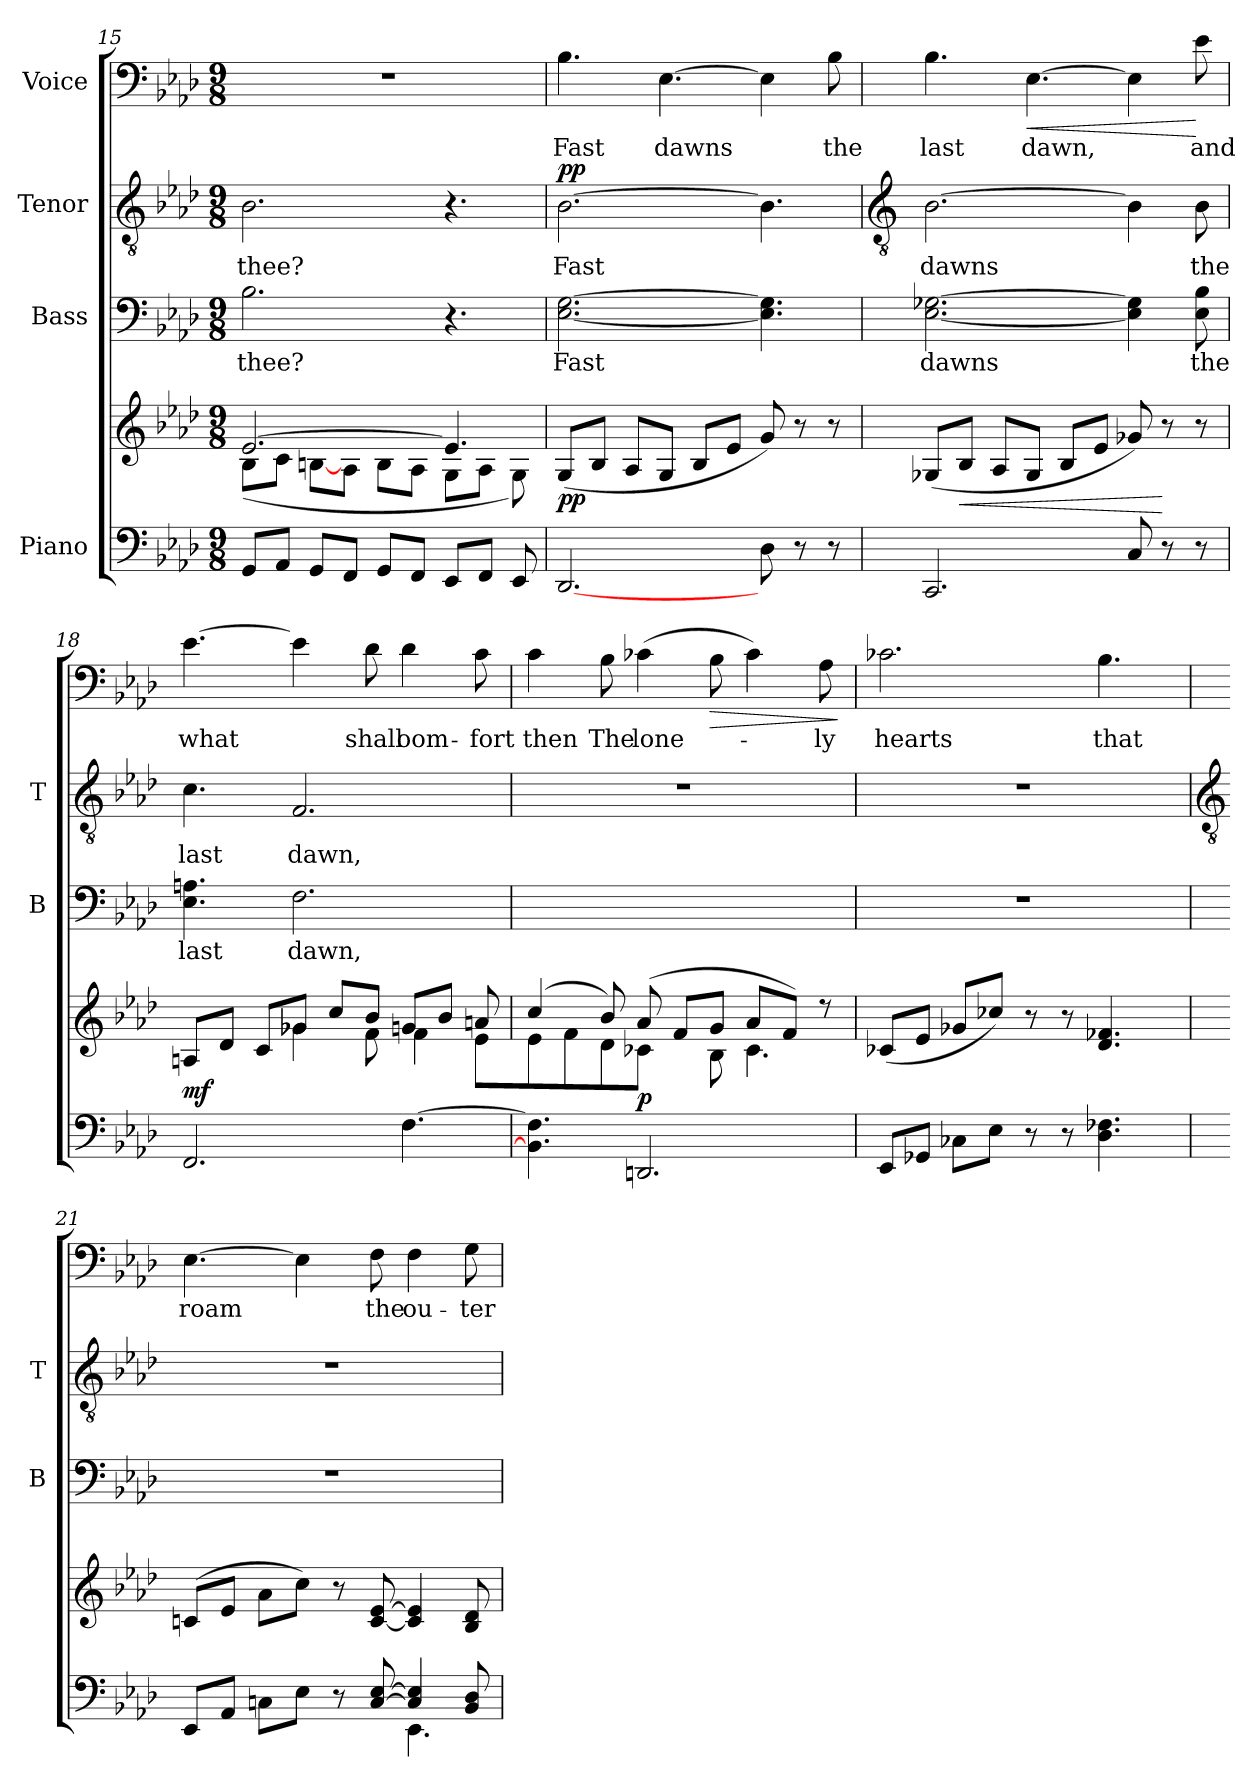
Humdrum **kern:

**kern	**kern	**dynam	**kern	**text	**kern	**text	**dynam	**kern	**text	**dynam
*part4	*part4	*part4	*part3	*part3	*part2	*part2	*part2	*part1	*part1	*part1
*staff5	*staff4	*staff4/5	*staff3	*staff3	*staff2	*staff2	*staff2	*staff1	*staff1	*staff1
*I"Piano	*	*	*I"Bass	*	*I"Tenor	*	*	*I"Voice	*	*
*	*	*	*I'B	*	*I'T	*	*	*	*	*
*clefF4	*clefG2	*	*clefF4	*	*clefGv2	*	*	*clefF4	*	*
*k[b-e-a-d-]	*k[b-e-a-d-]	*	*k[b-e-a-d-]	*	*k[b-e-a-d-]	*	*	*k[b-e-a-d-]	*	*
*A-:	*A-:	*	*A-:	*	*A-:	*	*	*A-:	*	*
*M9/8	*M9/8	*	*M9/8	*	*M9/8	*	*	*M9/8	*	*
=15	=15	=15	=15	=15	=15	=15	=15	=15	=15	=15
*	*^	*	*	*	*	*	*	*	*	*
!	!	!	!	!	!LO:LY:b	!	!LO:LY:b	!	!LO:N:vis=1	!	!
8GGL	[2.e-/	(<8B-\L	.	2.B-	thee?	2.B-\	thee?	.	8%9r	.	.
8AA-J	.	8c\J	.	.	.	.	.	.	.	.	.
8GGL	.	[8Bn\L	.	.	.	.	.	.	.	.	.
8FFJ	.	8A-\J	.	.	.	.	.	.	.	.	.
8GGL	.	8B\L	.	.	.	.	.	.	.	.	.
8FFJ	.	8A-\J	.	.	.	.	.	.	.	.	.
8EE-L	4.e-/]	8G\L	.	4.r	.	4.r	.	.	.	.	.
8FFJ	.	8A-\J	.	.	.	.	.	.	.	.	.
8EE-	.	8G\)	.	.	.	.	.	.	.	.	.
=16	=16	=16	=16	=16	=16	=16	=16	=16	=16	=16	=16
!	!	!	!LO:DY:b	!	!LO:LY:b	!	!LO:LY:b	!LO:DY:b	!	!LO:LY:b	!
*	*v	*v	*	*	*	*	*	*	*	*	*
[2.DD-	(>8G/L	pp	[2.E- [2.G	Fast	[2.B-\	Fast	pp	4.B-\	Fast	.
.	8B-/J	.	.	.	.	.	.	.	.	.
.	8A-/L	.	.	.	.	.	.	.	.	.
!	!	!	!	!	!	!	!	!	!LO:LY:b	!
.	8G/J	.	.	.	.	.	.	[4.E-	dawns	.
.	8B-/L	.	.	.	.	.	.	.	.	.
.	8e-/J	.	.	.	.	.	.	.	.	.
8D-	8g/)	.	4.E-] 4.G]	.	4.B-\]	.	.	4E-]	.	.
8r	8r	.	.	.	.	.	.	.	.	.
!	!	!	!	!	!	!	!	!	!LO:LY:b	!
8r	8r	.	.	.	.	.	.	8B-\	the	.
!!LO:LB:g=z
=17	=17	=17	=17	=17	=17	=17	=17	=17	=17	=17
*	*	*	*	*	*clefGv2	*	*	*	*	*
*^	*^	*	*	*	*	*	*	*	*	*
!	!	!	!	!	!	!LO:LY:b	!	!LO:LY:b	!	!	!LO:LY:b	!
2.CC	1ryy	(>8G-X/L	2ryy	.	[2.E- [2.G-X	dawns	[2.B-	dawns	.	4.B-\	last	.
!	!	!	!	!LO:HP:b	!	!	!	!	!	!	!	!
.	.	8B-/J	.	<	.	.	.	.	.	.	.	.
.	.	8A-/L	.	.	.	.	.	.	.	.	.	.
!	!	!	!	!	!	!	!	!	!	!	!LO:LY:b	!LO:HP:b
.	.	8G-/J	.	.	.	.	.	.	.	[4.E-	dawn,	<
.	.	8B-/L	2ryy	.	.	.	.	.	.	.	.	.
.	.	8e-/J	.	.	.	.	.	.	.	.	.	.
8C	.	8g-X/)	.	.	4E-] 4G-]	.	4B-]	.	.	4E-]	.	.
8r	.	8r	.	[	.	.	.	.	.	.	.	.
!	!	!	!	!	!	!LO:LY:b	!	!LO:LY:b	!	!	!LO:LY:b	!
8r	8ryy	8r	8ryy	.	8E- 8B-	the	8B-	the	.	8e-	and	[
=18	=18	=18	=18	=18	=18	=18	=18	=18	=18	=18	=18	=18
!	!	!	!	!LO:DY:b	!	!LO:LY:b	!	!LO:LY:b	!	!	!LO:LY:b	!
2.FF	1ryy	8An/L	4ryy	mf	4.E- 4.An	last	4.c	last	.	[4.e-	what	.
.	.	8d-/J	.	.	.	.	.	.	.	.	.	.
.	.	8c/L	8ryy	.	.	.	.	.	.	.	.	.
!	!	!	!	!	!	!LO:LY:b	!	!LO:LY:b	!	!	!	!
.	.	8g-X/J	4g-X\	.	2.F	dawn,	2.F	dawn,	.	4e-]	.	.
.	.	8cc/L	.	.	.	.	.	.	.	.	.	.
!	!	!	!	!	!	!	!	!	!	!	!LO:LY:b	!
.	.	8b-/J	8f\	.	.	.	.	.	.	8d-	shall	.
!	!	!	!	!	!	!	!	!	!	!	!LO:LY:b	!
[4.F	.	8gn/L	4f\	.	.	.	.	.	.	4d-	oom-	.
.	.	8b-/J	.	.	.	.	.	.	.	.	.	.
!	!	!	!	!	!	!	!	!	!	!	!LO:LY:b	!
.	8ryy	8an/	8e-\L	.	.	.	.	.	.	8c	-fort	.
=19	=19	=19	=19	=19	=19	=19	=19	=19	=19	=19	=19	=19
!	!	!	!	!	!	!	!LO:N:vis=1	!	!	!	!LO:LY:b	!
4.BB-] 4.F]	1ryy	(>4cc/	8e-\L	.	2ryy	.	8%9r	.	.	4c	then	.
.	.	.	8f\J	.	.	.	.	.	.	.	.	.
!	!	!	!	!	!	!	!	!	!	!	!LO:LY:b	!
.	.	8b-/)	8d-\	.	.	.	.	.	.	8B-	The	.
!	!	!	!	!LO:DY:b	!	!	!	!	!	!	!LO:LY:b	!
2.DDn	.	(>8a-/J	4c-X\	p	.	.	.	.	.	(>4c-X	lone-	.
.	.	8f/L	.	.	2ryy	.	.	.	.	.	.	.
!	!	!	!	!	!	!	!	!	!	!	!	!LO:HP:b
.	.	8g/J	8B-\	.	.	.	.	.	.	8B-	.	>
.	.	8a-/L	4.c-\	.	.	.	.	.	.	4c-)	.	.
.	.	8f/J)	.	.	.	.	.	.	.	.	.	.
!	!	!	!	!	!	!	!	!	!	!	!LO:LY:b	!
.	8ryy	8r	.	.	8ryy	.	.	.	.	8A-	ly	.
*v	*v	*	*	*	*	*	*	*	*	*	*	*
*	*v	*v	*	*	*	*	*	*	*	*	*
.	.	.	.	.	.	.	.	.	.	]
=20	=20	=20	=20	=20	=20	=20	=20	=20	=20	=20
*^	*^	*	*	*	*	*	*	*	*	*
!	!	!	!	!	!LO:N:vis=1	!	!LO:N:vis=1	!	!	!	!LO:LY:b	!
8EE-L	2ryy	(>8c-X/L	1ryy	.	8%9r	.	8%9r	.	.	2.c-X	hearts	.
8GG-XJ	.	8e-/J	.	.	.	.	.	.	.	.	.	.
8C-XL	.	8g-X/L	.	.	.	.	.	.	.	.	.	.
8E-\J	.	8cc-X\J)	.	.	.	.	.	.	.	.	.	.
8r	2ryy	8r	.	.	.	.	.	.	.	.	.	.
8r	.	8r	.	.	.	.	.	.	.	.	.	.
!	!	!	!	!	!	!	!	!	!	!	!LO:LY:b	!
4.D-\ 4.F-X\	.	4.d-/ 4.f-X/	.	.	.	.	.	.	.	4.B-\	that	.
.	8ryy	.	8ryy	.	.	.	.	.	.	.	.	.
*	*	*v	*v	*	*	*	*	*	*	*	*	*
!!LO:LB:g=z
=21	=21	=21	=21	=21	=21	=21	=21	=21	=21	=21	=21
*	*	*	*	*	*	*clefGv2	*	*	*	*	*
*	*	*^	*	*	*	*	*	*	*	*	*
!	!	!	!	!	!LO:N:vis=1	!	!LO:N:vis=1	!	!	!	!LO:LY:b	!
*	*	*v	*v	*	*	*	*	*	*	*	*	*
8EE-	2ryy	(>8cnL	.	8%9r	.	8%9r	.	.	[4.E-	roam	.
8AA-J	.	8e-J	.	.	.	.	.	.	.	.	.
8CnL	.	8a-L	.	.	.	.	.	.	.	.	.
8E-\J	.	8cc\J)	.	.	.	.	.	.	4E-]	.	.
8r	8ryy	8r	.	.	.	.	.	.	.	.	.
!	!	!	!	!	!	!	!	!	!	!LO:LY:b	!
[8C/ [8E-/	8ryy	[8c [8e-	.	.	.	.	.	.	8F	the	.
!	!	!	!	!	!	!	!	!	!	!LO:LY:b	!
4C/] 4E-/]	4.EE-\	4c] 4e-]	.	.	.	.	.	.	4F	ou-	.
!	!	!	!	!	!	!	!	!	!	!LO:LY:b	!
8BB- 8D-L	.	8B- 8d-L	.	.	.	.	.	.	8G	-ter	.
*v	*v	*	*	*	*	*	*	*	*	*	*
=	=	=	=	=	=	=	=	=	=	=
*-	*-	*-	*-	*-	*-	*-	*-	*-	*-	*-
